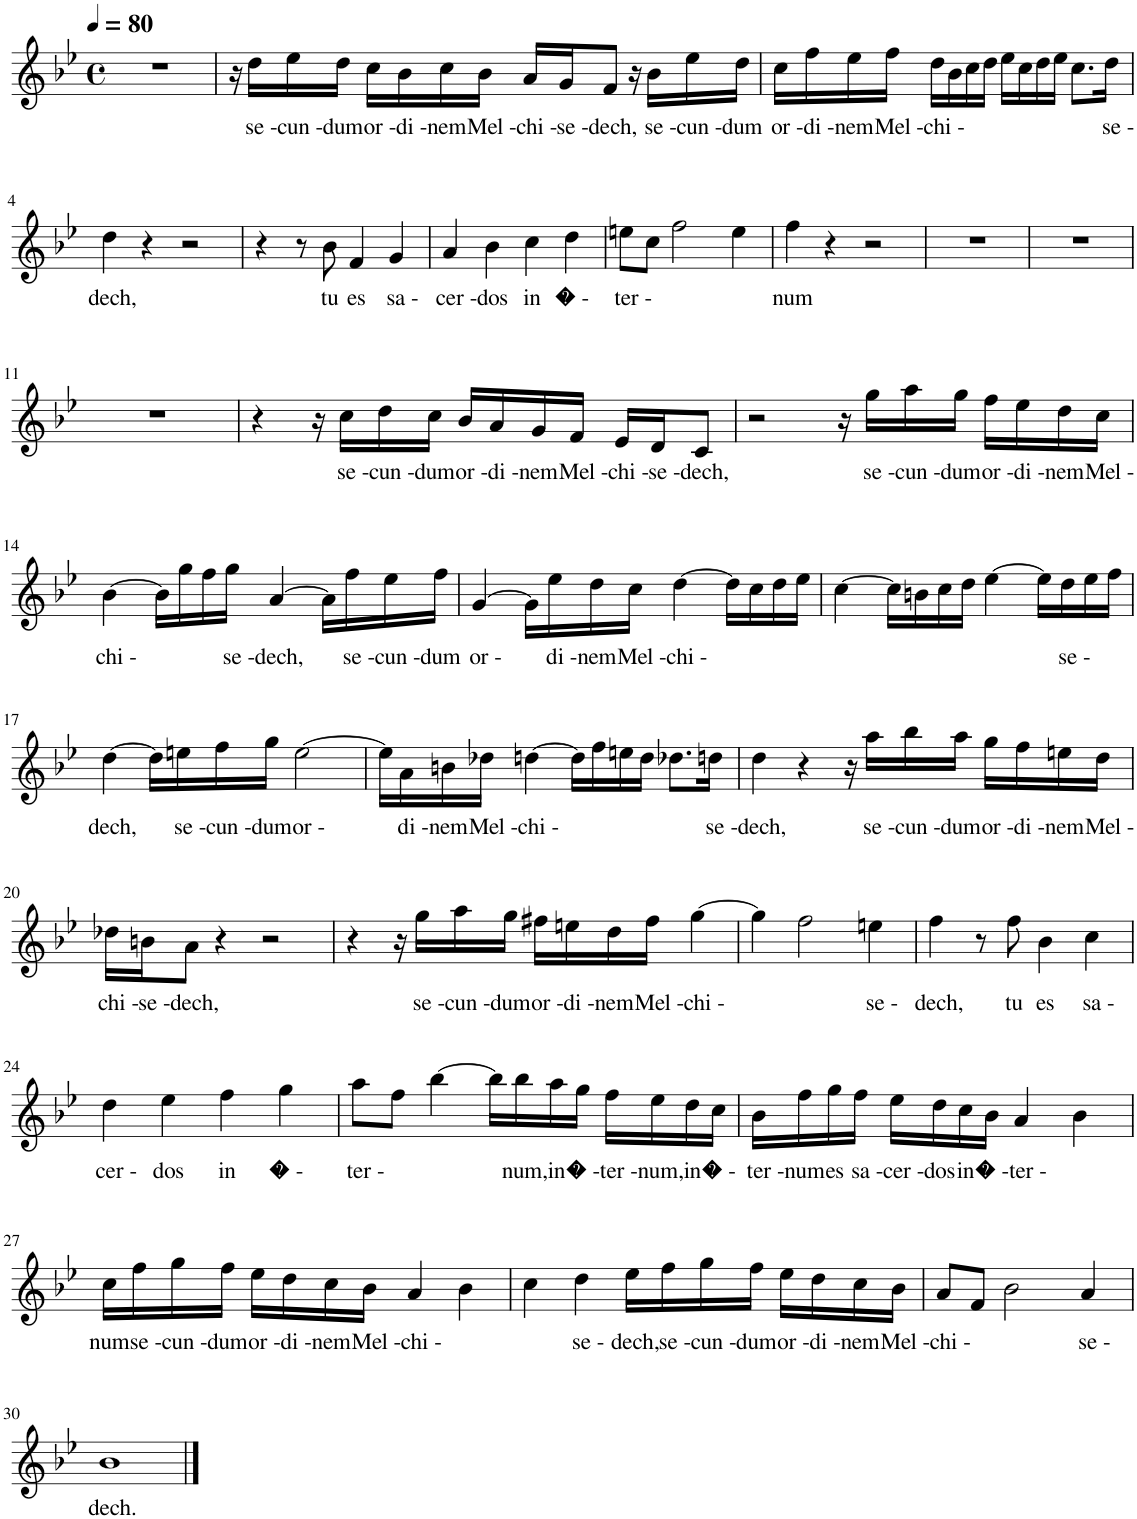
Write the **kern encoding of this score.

**kern	**text
*part1	*part1
*staff1	*staff1
*I"Soprano, Soprano I	*
*I'S.	*
*clefG2	*
*k[b-e-]	*
*M4/4	*
*met(c)	*
*MM80	*
=1	=1
1r	.
=2	=2
16r	.
!	!LO:LY:b
16dd\LL	se -
!	!LO:LY:b
16ee-\	cun -
!	!LO:LY:b
16dd\JJ	dum
!	!LO:LY:b
16cc\LL	or -
!	!LO:LY:b
16b-\	di -
!	!LO:LY:b
16cc\	nem
!	!LO:LY:b
16b-\JJ	Mel -
!	!LO:LY:b
16a/LL	chi -
!	!LO:LY:b
16g/J	se -
!	!LO:LY:b
8f/J	dech,
16r	.
!	!LO:LY:b
16b-\LL	se -
!	!LO:LY:b
16ee-\	cun -
!	!LO:LY:b
16dd\JJ	dum
=3	=3
!	!LO:LY:b
16cc\LL	or -
!	!LO:LY:b
16ff\	di -
!	!LO:LY:b
16ee-\	nem
!	!LO:LY:b
16ff\JJ	Mel -
!	!LO:LY:b
16dd\LL	chi -
16b-\	.
16cc\	.
16dd\JJ	.
16ee-\LL	.
16cc\	.
16dd\	.
16ee-\JJ	.
8.cc\L	.
!	!LO:LY:b
16dd\Jk	se -
!!LO:LB:g=z
=4	=4
!	!LO:LY:b
4dd\	dech,
4r	.
2r	.
=5	=5
4r	.
8r	.
!	!LO:LY:b
8b-\	tu
!	!LO:LY:b
4f/	es
!	!LO:LY:b
4g/	sa -
=6	=6
!	!LO:LY:b
4a/	cer -
!	!LO:LY:b
4b-\	dos
!	!LO:LY:b
4cc\	in
!	!LO:LY:b
4dd\	� -
=7	=7
!	!LO:LY:b
8een\L	ter -
8cc\J	.
2ff\	.
4ee\	.
=8	=8
!	!LO:LY:b
4ff\	num
4r	.
2r	.
=9	=9
1r	.
=10	=10
1r	.
!!LO:LB:g=z
=11	=11
1r	.
=12	=12
4r	.
16r	.
!	!LO:LY:b
16cc\LL	se -
!	!LO:LY:b
16dd\	cun -
!	!LO:LY:b
16cc\JJ	dum
!	!LO:LY:b
16b-/LL	or -
!	!LO:LY:b
16a/	di -
!	!LO:LY:b
16g/	nem
!	!LO:LY:b
16f/JJ	Mel -
!	!LO:LY:b
16e-/LL	chi -
!	!LO:LY:b
16d/J	se -
!	!LO:LY:b
8c/J	dech,
=13	=13
2r	.
16r	.
!	!LO:LY:b
16gg\LL	se -
!	!LO:LY:b
16aa\	cun -
!	!LO:LY:b
16gg\JJ	dum
!	!LO:LY:b
16ff\LL	or -
!	!LO:LY:b
16ee-\	di -
!	!LO:LY:b
16dd\	nem
!	!LO:LY:b
16cc\JJ	Mel -
!!LO:LB:g=z
=14	=14
!	!LO:LY:b
[4b-\	chi -
16b-\LL]	.
16gg\	.
16ff\	.
!	!LO:LY:b
16gg\JJ	se -
!	!LO:LY:b
[4a/	dech,
16a\LL]	.
!	!LO:LY:b
16ff\	se -
!	!LO:LY:b
16ee-\	cun -
!	!LO:LY:b
16ff\JJ	dum
=15	=15
!	!LO:LY:b
[4g/	or -
16g\LL]	.
!	!LO:LY:b
16ee-\	di -
!	!LO:LY:b
16dd\	nem
!	!LO:LY:b
16cc\JJ	Mel -
!	!LO:LY:b
[4dd\	chi -
16dd\LL]	.
16cc\	.
16dd\	.
16ee-\JJ	.
=16	=16
[4cc\	.
16cc\LL]	.
16bn\	.
16cc\	.
16dd\JJ	.
[4ee-\	.
16ee-\LL]	.
!	!LO:LY:b
16dd\	se -
16ee-\	.
16ff\JJ	.
!!LO:LB:g=z
=17	=17
!	!LO:LY:b
[4dd\	dech,
16dd\LL]	.
!	!LO:LY:b
16een\	se -
!	!LO:LY:b
16ff\	cun -
!	!LO:LY:b
16gg\JJ	dum
!	!LO:LY:b
[2ee\	or -
=18	=18
16ee\LL]	.
!	!LO:LY:b
16a\	di -
!	!LO:LY:b
16bn\	nem
!	!LO:LY:b
16dd-X\JJ	Mel -
!	!LO:LY:b
[4ddn\	chi -
16dd\LL]	.
16ff\	.
16een\	.
16dd\JJ	.
8.dd-X\L	.
!	!LO:LY:b
16ddn\Jk	se -
=19	=19
!	!LO:LY:b
4dd\	dech,
4r	.
16r	.
!	!LO:LY:b
16aa\LL	se -
!	!LO:LY:b
16bb-\	cun -
!	!LO:LY:b
16aa\JJ	dum
!	!LO:LY:b
16gg\LL	or -
!	!LO:LY:b
16ff\	di -
!	!LO:LY:b
16een\	nem
!	!LO:LY:b
16dd\JJ	Mel -
!!LO:LB:g=z
=20	=20
!	!LO:LY:b
16dd-X\LL	chi -
!	!LO:LY:b
16bn\J	se -
!	!LO:LY:b
8a\J	dech,
4r	.
2r	.
=21	=21
4r	.
16r	.
!	!LO:LY:b
16gg\LL	se -
!	!LO:LY:b
16aa\	cun -
!	!LO:LY:b
16gg\JJ	dum
!	!LO:LY:b
16ff#X\LL	or -
!	!LO:LY:b
16een\	di -
!	!LO:LY:b
16dd\	nem
!	!LO:LY:b
16ff#\JJ	Mel -
!	!LO:LY:b
[4gg\	chi -
=22	=22
4gg\]	.
2ff\	.
!	!LO:LY:b
4een\	se -
=23	=23
!	!LO:LY:b
4ff\	dech,
8r	.
!	!LO:LY:b
8ff\	tu
!	!LO:LY:b
4b-\	es
!	!LO:LY:b
4cc\	sa -
!!LO:LB:g=z
=24	=24
!	!LO:LY:b
4dd\	cer -
!	!LO:LY:b
4ee-\	dos
!	!LO:LY:b
4ff\	in
!	!LO:LY:b
4gg\	� -
=25	=25
!	!LO:LY:b
8aa\L	ter -
8ff\J	.
[4bb-\	.
16bb-\LL]	.
!	!LO:LY:b
16bb-\	num,
!	!LO:LY:b
16aa\	in
!	!LO:LY:b
16gg\JJ	� -
!	!LO:LY:b
16ff\LL	ter -
!	!LO:LY:b
16ee-\	num,
!	!LO:LY:b
16dd\	in
!	!LO:LY:b
16cc\JJ	� -
=26	=26
!	!LO:LY:b
16b-\LL	ter -
!	!LO:LY:b
16ff\	num
!	!LO:LY:b
16gg\	es
!	!LO:LY:b
16ff\JJ	sa -
!	!LO:LY:b
16ee-\LL	cer -
!	!LO:LY:b
16dd\	dos
!	!LO:LY:b
16cc\	in
!	!LO:LY:b
16b-\JJ	� -
!	!LO:LY:b
4a/	ter -
4b-\	.
!!LO:LB:g=z
=27	=27
!	!LO:LY:b
16cc\LL	num
!	!LO:LY:b
16ff\	se -
!	!LO:LY:b
16gg\	cun -
!	!LO:LY:b
16ff\JJ	dum
!	!LO:LY:b
16ee-\LL	or -
!	!LO:LY:b
16dd\	di -
!	!LO:LY:b
16cc\	nem
!	!LO:LY:b
16b-\JJ	Mel -
!	!LO:LY:b
4a/	chi -
4b-\	.
=28	=28
4cc\	.
!	!LO:LY:b
4dd\	se -
!	!LO:LY:b
16ee-\LL	dech,
!	!LO:LY:b
16ff\	se -
!	!LO:LY:b
16gg\	cun -
!	!LO:LY:b
16ff\JJ	dum
!	!LO:LY:b
16ee-\LL	or -
!	!LO:LY:b
16dd\	di -
!	!LO:LY:b
16cc\	nem
!	!LO:LY:b
16b-\JJ	Mel -
=29	=29
!	!LO:LY:b
8a/L	chi -
8f/J	.
2b-\	.
!	!LO:LY:b
4a/	se -
!!LO:LB:g=z
=30	=30
!	!LO:LY:b
1b-	dech.
==	==
*-	*-
